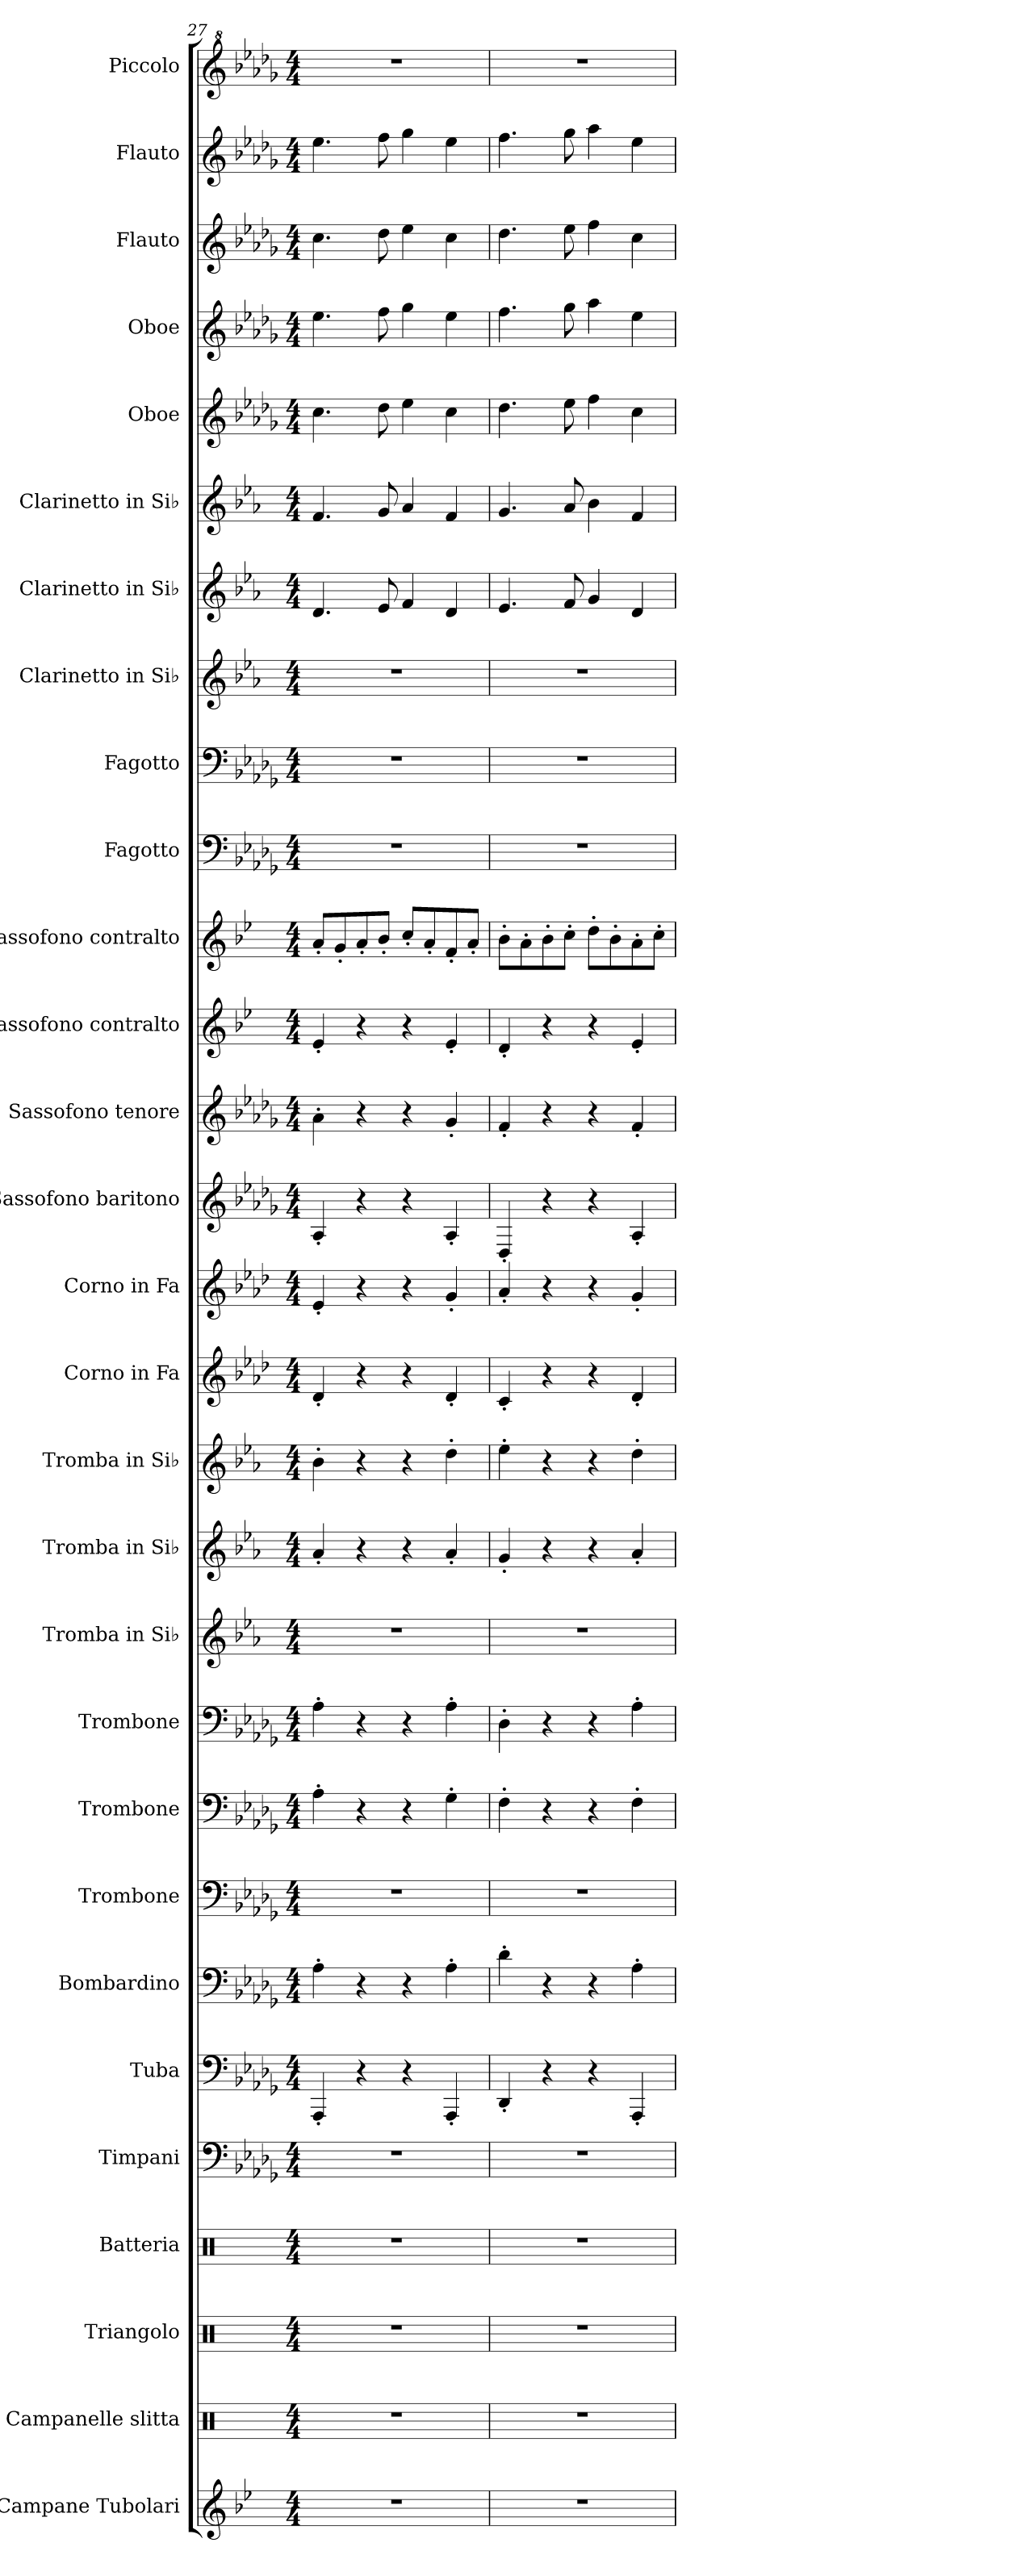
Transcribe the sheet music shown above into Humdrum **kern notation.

**kern	**kern	**kern	**kern	**kern	**kern	**kern	**kern	**kern	**kern	**kern	**kern	**kern	**kern	**kern	**kern	**kern	**kern	**kern	**kern	**kern	**kern	**kern	**kern	**kern	**kern	**kern	**kern	**kern
*part29	*part28	*part27	*part26	*part25	*part24	*part23	*part22	*part21	*part20	*part19	*part18	*part17	*part16	*part15	*part14	*part13	*part12	*part11	*part10	*part9	*part8	*part7	*part6	*part5	*part4	*part3	*part2	*part1
*staff29	*staff28	*staff27	*staff26	*staff25	*staff24	*staff23	*staff22	*staff21	*staff20	*staff19	*staff18	*staff17	*staff16	*staff15	*staff14	*staff13	*staff12	*staff11	*staff10	*staff9	*staff8	*staff7	*staff6	*staff5	*staff4	*staff3	*staff2	*staff1
*I"Campane Tubolari	*I"Campanelle slitta	*I"Triangolo	*I"Batteria	*I"Timpani	*I"Tuba	*I"Bombardino	*I"Trombone	*I"Trombone	*I"Trombone	*I"Tromba in Si♭	*I"Tromba in Si♭	*I"Tromba in Si♭	*I"Corno in Fa	*I"Corno in Fa	*I"Sassofono baritono	*I"Sassofono tenore	*I"Sassofono contralto	*I"Sassofono contralto	*I"Fagotto	*I"Fagotto	*I"Clarinetto in Si♭	*I"Clarinetto in Si♭	*I"Clarinetto in Si♭	*I"Oboe	*I"Oboe	*I"Flauto	*I"Flauto	*I"Piccolo
*I'Camp. tb.	*	*I'Triang.	*I'Batt.	*I'Timp.	*I'Tba.	*	*I'Tbn.	*I'Tbn.	*I'Tbn.	*I'Tr. Si♭	*I'Tr. Si♭	*I'Tr. Si♭	*I'Cor. Fa	*I'Cor. Fa	*	*	*	*	*I'Fag.	*I'Fag.	*I'Cl. Si♭	*I'Cl. Si♭	*I'Cl. Si♭	*I'Ob.	*I'Ob.	*I'Fl.	*I'Fl.	*
!!LO:PB:g=z
*clefG2	*clefX	*clefX	*clefX	*clefF4	*clefF4	*clefF4	*clefF4	*clefF4	*clefF4	*clefG2	*clefG2	*clefG2	*clefG2	*clefG2	*clefG2	*clefG2	*clefG2	*clefG2	*clefF4	*clefF4	*clefG2	*clefG2	*clefG2	*clefG2	*clefG2	*clefG2	*clefG2	*clefG^2
*	*	*	*	*	*	*	*	*	*	*ITrd1c2	*ITrd1c2	*ITrd1c2	*ITrd4c7	*ITrd4c7	*ITrd12c21	*ITrd8c14	*ITrd5c9	*ITrd5c9	*	*	*ITrd1c2	*ITrd1c2	*ITrd1c2	*	*	*	*	*ITrd-7c-12
*k[b-e-]	*k[]	*k[]	*k[]	*k[b-e-a-d-g-]	*k[b-e-a-d-g-]	*k[b-e-a-d-g-]	*k[b-e-a-d-g-]	*k[b-e-a-d-g-]	*k[b-e-a-d-g-]	*k[b-e-a-d-g-]	*k[b-e-a-d-g-]	*k[b-e-a-d-g-]	*k[b-e-a-d-g-]	*k[b-e-a-d-g-]	*k[b-e-a-d-g-]	*k[b-e-a-d-g-]	*k[b-e-a-d-g-]	*k[b-e-a-d-g-]	*k[b-e-a-d-g-]	*k[b-e-a-d-g-]	*k[b-e-a-d-g-]	*k[b-e-a-d-g-]	*k[b-e-a-d-g-]	*k[b-e-a-d-g-]	*k[b-e-a-d-g-]	*k[b-e-a-d-g-]	*k[b-e-a-d-g-]	*k[b-e-a-d-g-]
*M4/4	*M4/4	*M4/4	*M4/4	*M4/4	*M4/4	*M4/4	*M4/4	*M4/4	*M4/4	*M4/4	*M4/4	*M4/4	*M4/4	*M4/4	*M4/4	*M4/4	*M4/4	*M4/4	*M4/4	*M4/4	*M4/4	*M4/4	*M4/4	*M4/4	*M4/4	*M4/4	*M4/4	*M4/4
=27	=27	=27	=27	=27	=27	=27	=27	=27	=27	=27	=27	=27	=27	=27	=27	=27	=27	=27	=27	=27	=27	=27	=27	=27	=27	=27	=27	=27
1r	1r	1r	1r	1r	4AAA-'/	4A-'\	1r	4A-'\	4A-'\	1r	4g-'/	4a-'\	4G-'/	4A-'/	4AA-'/	4A-'\	4G-'/	8c'/L	1r	1r	1r	4.c/	4.e-/	4.cc\	4.ee-\	4.cc\	4.ee-\	1r
.	.	.	.	.	.	.	.	.	.	.	.	.	.	.	.	.	.	8B-'/	.	.	.	.	.	.	.	.	.	.
.	.	.	.	.	4r	4r	.	4r	4r	.	4r	4r	4r	4r	4r	4r	4r	8c'/	.	.	.	.	.	.	.	.	.	.
.	.	.	.	.	.	.	.	.	.	.	.	.	.	.	.	.	.	8d-'/J	.	.	.	8d-/	8f/	8dd-\	8ff\	8dd-\	8ff\	.
.	.	.	.	.	4r	4r	.	4r	4r	.	4r	4r	4r	4r	4r	4r	4r	8e-'/L	.	.	.	4e-/	4g-/	4ee-\	4gg-\	4ee-\	4gg-\	.
.	.	.	.	.	.	.	.	.	.	.	.	.	.	.	.	.	.	8c'/	.	.	.	.	.	.	.	.	.	.
.	.	.	.	.	4AAA-'/	4A-'\	.	4G-'\	4A-'\	.	4g-'/	4cc'\	4G-'/	4c'/	4AA-'/	4G-'/	4G-'/	8A-'/	.	.	.	4c/	4e-/	4cc\	4ee-\	4cc\	4ee-\	.
.	.	.	.	.	.	.	.	.	.	.	.	.	.	.	.	.	.	8c'/J	.	.	.	.	.	.	.	.	.	.
=28	=28	=28	=28	=28	=28	=28	=28	=28	=28	=28	=28	=28	=28	=28	=28	=28	=28	=28	=28	=28	=28	=28	=28	=28	=28	=28	=28	=28
1r	1r	1r	1r	1r	4DD-'/	4d-'\	1r	4F'\	4D-'\	1r	4f'/	4dd-'\	4F'/	4d-'/	4DD-'/	4F'/	4F'/	8d-'\L	1r	1r	1r	4.d-/	4.f/	4.dd-\	4.ff\	4.dd-\	4.ff\	1r
.	.	.	.	.	.	.	.	.	.	.	.	.	.	.	.	.	.	8c'\	.	.	.	.	.	.	.	.	.	.
.	.	.	.	.	4r	4r	.	4r	4r	.	4r	4r	4r	4r	4r	4r	4r	8d-'\	.	.	.	.	.	.	.	.	.	.
.	.	.	.	.	.	.	.	.	.	.	.	.	.	.	.	.	.	8e-'\J	.	.	.	8e-/	8g-/	8ee-\	8gg-\	8ee-\	8gg-\	.
.	.	.	.	.	4r	4r	.	4r	4r	.	4r	4r	4r	4r	4r	4r	4r	8f'\L	.	.	.	4f/	4a-\	4ff\	4aa-\	4ff\	4aa-\	.
.	.	.	.	.	.	.	.	.	.	.	.	.	.	.	.	.	.	8d-'\	.	.	.	.	.	.	.	.	.	.
.	.	.	.	.	4AAA-'/	4A-'\	.	4F'\	4A-'\	.	4g-'/	4cc'\	4G-'/	4c'/	4AA-'/	4F'/	4G-'/	8c'\	.	.	.	4c/	4e-/	4cc\	4ee-\	4cc\	4ee-\	.
.	.	.	.	.	.	.	.	.	.	.	.	.	.	.	.	.	.	8e-'\J	.	.	.	.	.	.	.	.	.	.
=	=	=	=	=	=	=	=	=	=	=	=	=	=	=	=	=	=	=	=	=	=	=	=	=	=	=	=	=
*-	*-	*-	*-	*-	*-	*-	*-	*-	*-	*-	*-	*-	*-	*-	*-	*-	*-	*-	*-	*-	*-	*-	*-	*-	*-	*-	*-	*-
